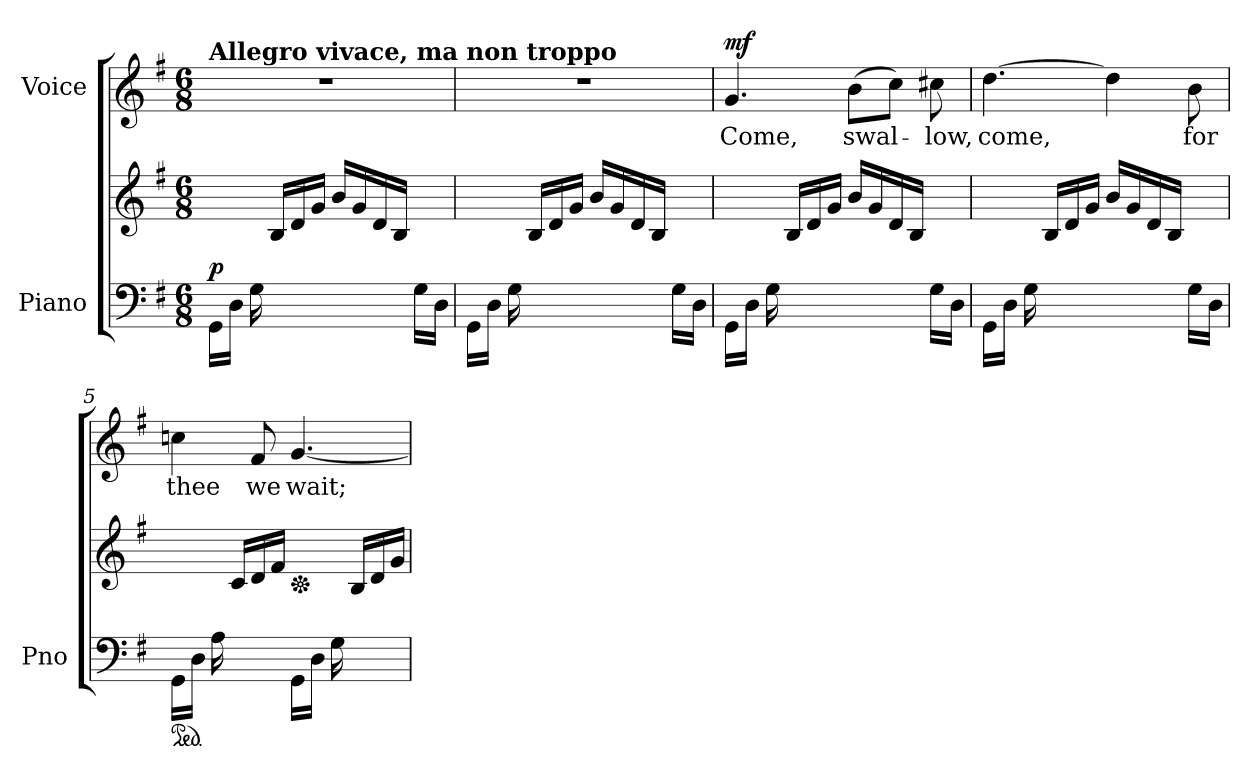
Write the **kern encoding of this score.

**kern	**kern	**dynam	**kern	**text	**dynam
*part2	*part2	*part2	*part1	*part1	*part1
*staff3	*staff2	*staff2/3	*staff1	*staff1	*staff1
*I"Piano	*	*	*I"Voice	*	*
*I'Pno	*	*	*	*	*
*clefF4	*clefG2	*	*clefG2	*	*
*k[f#]	*k[f#]	*	*k[f#]	*	*
*M6/8	*M6/8	*	*M6/8	*	*
=1	=1	=1	=1	=1	=1
*	*^	*	*	*	*
!	!	!	!	!LO:TX:a:B:t=Allegro vivace, ma non troppo	!	!
!	!	!	!LO:DY:a=2	!	!	!
16GG\LL	2.ryy	8.ryy	p	2.r	.	.
16D\JJ	.	.	.	.	.	.
16G\	.	.	.	.	.	.
4..ryy	.	16B/LL	.	.	.	.
.	.	16d/	.	.	.	.
.	.	16g/JJ	.	.	.	.
.	.	16b/LL	.	.	.	.
.	.	16g/	.	.	.	.
.	.	16d/	.	.	.	.
.	.	16B/JJ	.	.	.	.
16G\LL	.	8ryy	.	.	.	.
16D\JJ	.	.	.	.	.	.
=2	=2	=2	=2	=2	=2	=2
16GG\LL	2.ryy	8.ryy	.	2.r	.	.
16D\JJ	.	.	.	.	.	.
16G\	.	.	.	.	.	.
4..ryy	.	16B/LL	.	.	.	.
.	.	16d/	.	.	.	.
.	.	16g/JJ	.	.	.	.
.	.	16b/LL	.	.	.	.
.	.	16g/	.	.	.	.
.	.	16d/	.	.	.	.
.	.	16B/JJ	.	.	.	.
16G\LL	.	8ryy	.	.	.	.
16D\JJ	.	.	.	.	.	.
=3	=3	=3	=3	=3	=3	=3
!	!	!	!	!	!	!LO:DY:a
16GG\LL	2.ryy	8.ryy	.	4.g/	Come,	mf
16D\JJ	.	.	.	.	.	.
16G\	.	.	.	.	.	.
4..ryy	.	16B/LL	.	.	.	.
.	.	16d/	.	.	.	.
.	.	16g/JJ	.	.	.	.
.	.	16b/LL	.	(8b\L	swal-	.
.	.	16g/	.	.	.	.
.	.	16d/	.	8cc\J)	.	.
.	.	16B/JJ	.	.	.	.
16G\LL	.	8ryy	.	8cc#X\	-low,	.
16D\JJ	.	.	.	.	.	.
=4	=4	=4	=4	=4	=4	=4
16GG\LL	2.ryy	8.ryy	.	[4.dd\	come,	.
16D\JJ	.	.	.	.	.	.
16G\	.	.	.	.	.	.
4..ryy	.	16B/LL	.	.	.	.
.	.	16d/	.	.	.	.
.	.	16g/JJ	.	.	.	.
.	.	16b/LL	.	4dd\]	.	.
.	.	16g/	.	.	.	.
.	.	16d/	.	.	.	.
.	.	16B/JJ	.	.	.	.
16G\LL	.	8ryy	.	8b\	for	.
16D\JJ	.	.	.	.	.	.
=5	=5	=5	=5	=5	=5	=5
*ped	*	*	*	*	*	*
(16GG\LL	2.ryy	8.ryy	.	4ccn\	thee	.
16D\JJ	.	.	.	.	.	.
16A\	.	.	.	.	.	.
8.ryy	.	16c/LL	.	.	.	.
.	.	16d/	.	8f#/	we	.
.	.	16f#/JJ)	.	.	.	.
*	*Xped	*	*	*	*	*
(16GG\LL	.	8.ryy	.	[4.g/	wait;	.
16D\JJ	.	.	.	.	.	.
16G\	.	.	.	.	.	.
8.ryy	.	16B/LL	.	.	.	.
.	.	16d/	.	.	.	.
.	.	16g/JJ)	.	.	.	.
*	*v	*v	*	*	*	*
=	=	=	=	=	=
*-	*-	*-	*-	*-	*-
